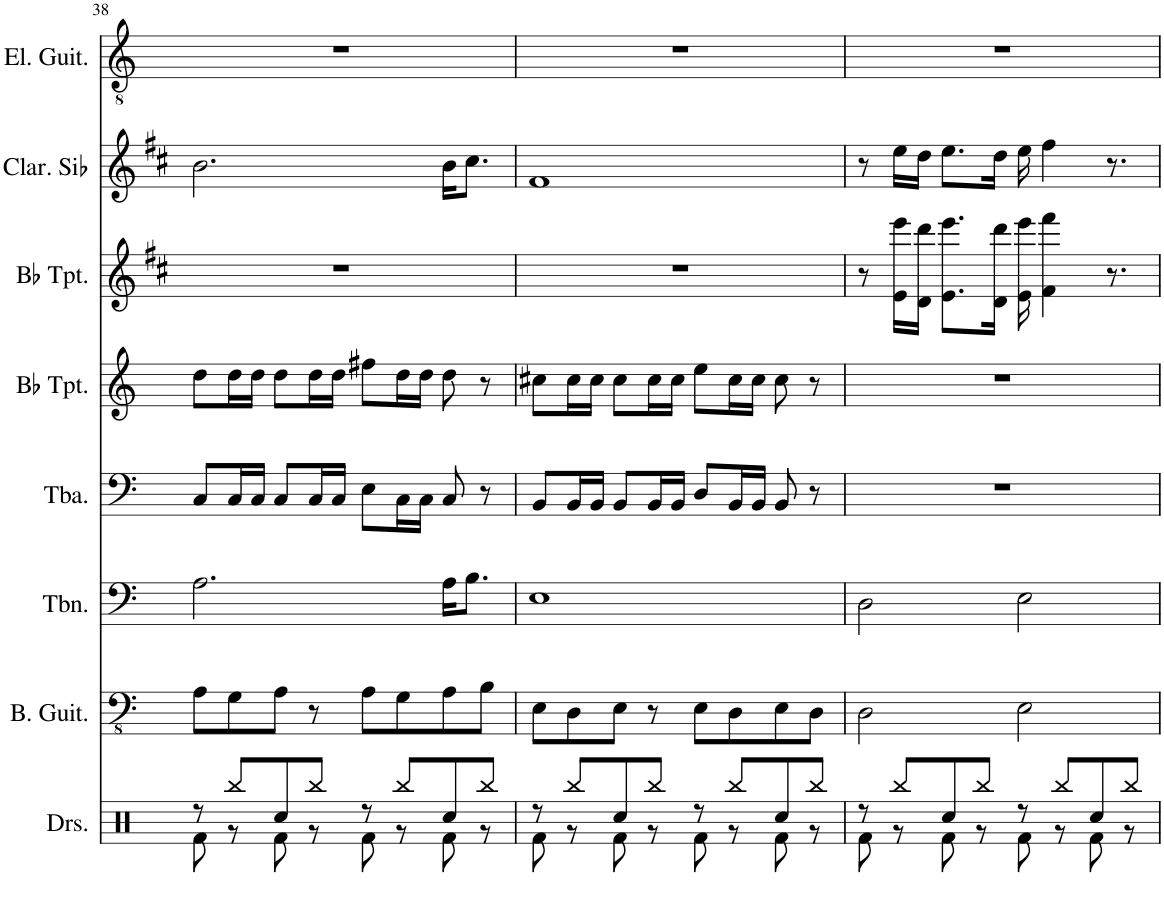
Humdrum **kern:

**kern	**kern	**kern	**kern	**kern	**kern	**kern	**kern
*part8	*part7	*part6	*part5	*part4	*part3	*part2	*part1
*staff8	*staff7	*staff6	*staff5	*staff4	*staff3	*staff2	*staff1
*I"Drumset	*I"Bass Guitar	*I"Trombone	*I"Tuba	*I"Bb Trumpet	*I"Bb Trumpet	*I"Clarinette en Sib	*I"Electric Guitar
*I'Drs.	*I'B. Guit.	*I'Tbn.	*I'Tba.	*I'Bb Tpt.	*I'Bb Tpt.	*I'Clar. Sib	*I'El. Guit.
!!LO:PB:g=z
*clefX	*clefFv4	*clefF4	*clefF4	*clefG2	*clefG2	*clefG2	*clefGv2
*	*	*	*	*Trd1c2	*Trd1c2	*Trd1c2	*
*k[]	*k[]	*k[]	*k[]	*k[]	*k[f#c#]	*k[f#c#]	*k[]
*M4/4	*M4/4	*M4/4	*M4/4	*M4/4	*M4/4	*M4/4	*M4/4
=38	=38	=38	=38	=38	=38	=38	=38
*^	*	*	*	*	*	*	*
8r	8Rf\	8AA\L	2.A\	8C/L	8dd\L	1r	2.b\	1r
8Rbb/L	8r	8GG\	.	16C/L	16dd\L	.	.	.
.	.	.	.	16C/JJ	16dd\JJ	.	.	.
8Rcc/	8Rf\	8AA\J	.	8C/L	8dd\L	.	.	.
8Rbb/J	8r	8r	.	16C/L	16dd\L	.	.	.
.	.	.	.	16C/JJ	16dd\JJ	.	.	.
8r	8Rf\	8AA\L	.	8E\L	8ff#X\L	.	.	.
8Rbb/L	8r	8GG\	.	16C\L	16dd\L	.	.	.
.	.	.	.	16C\JJ	16dd\JJ	.	.	.
8Rcc/	8Rf\	8AA\	16A\KL	8C/	8dd\	.	16b\KL	.
.	.	.	8.B\J	.	.	.	8.cc#\J	.
8Rbb/J	8r	8BB\J	.	8r	8r	.	.	.
=39	=39	=39	=39	=39	=39	=39	=39	=39
8r	8Rf\	8EE\L	1E	8BB/L	8cc#X\L	1r	1f#	1r
8Rbb/L	8r	8DD\	.	16BB/L	16cc#\L	.	.	.
.	.	.	.	16BB/JJ	16cc#\JJ	.	.	.
8Rcc/	8Rf\	8EE\J	.	8BB/L	8cc#\L	.	.	.
8Rbb/J	8r	8r	.	16BB/L	16cc#\L	.	.	.
.	.	.	.	16BB/JJ	16cc#\JJ	.	.	.
8r	8Rf\	8EE\L	.	8D/L	8ee\L	.	.	.
8Rbb/L	8r	8DD\	.	16BB/L	16cc#\L	.	.	.
.	.	.	.	16BB/JJ	16cc#\JJ	.	.	.
8Rcc/	8Rf\	8EE\	.	8BB/	8cc#\	.	.	.
8Rbb/J	8r	8DD\J	.	8r	8r	.	.	.
=40	=40	=40	=40	=40	=40	=40	=40	=40
8r	8Rf\	2DD\	2D\	1r	1r	8r	8r	1r
8Rbb/L	8r	.	.	.	.	16e\ 16eee\LL	16ee\LL	.
.	.	.	.	.	.	16d\ 16ddd\JJ	16dd\JJ	.
8Rcc/	8Rf\	.	.	.	.	8.e\ 8.eee\L	8.ee\L	.
8Rbb/J	8r	.	.	.	.	.	.	.
.	.	.	.	.	.	16d\ 16ddd\Jk	16dd\Jk	.
8r	8Rf\	2EE\	2E\	.	.	16e\ 16eee\	16ee\	.
.	.	.	.	.	.	4f#\ 4fff#\	4ff#\	.
8Rbb/L	8r	.	.	.	.	.	.	.
8Rcc/	8Rf\	.	.	.	.	.	.	.
.	.	.	.	.	.	8.r	8.r	.
8Rbb/J	8r	.	.	.	.	.	.	.
*v	*v	*	*	*	*	*	*	*
=	=	=	=	=	=	=	=
*-	*-	*-	*-	*-	*-	*-	*-
